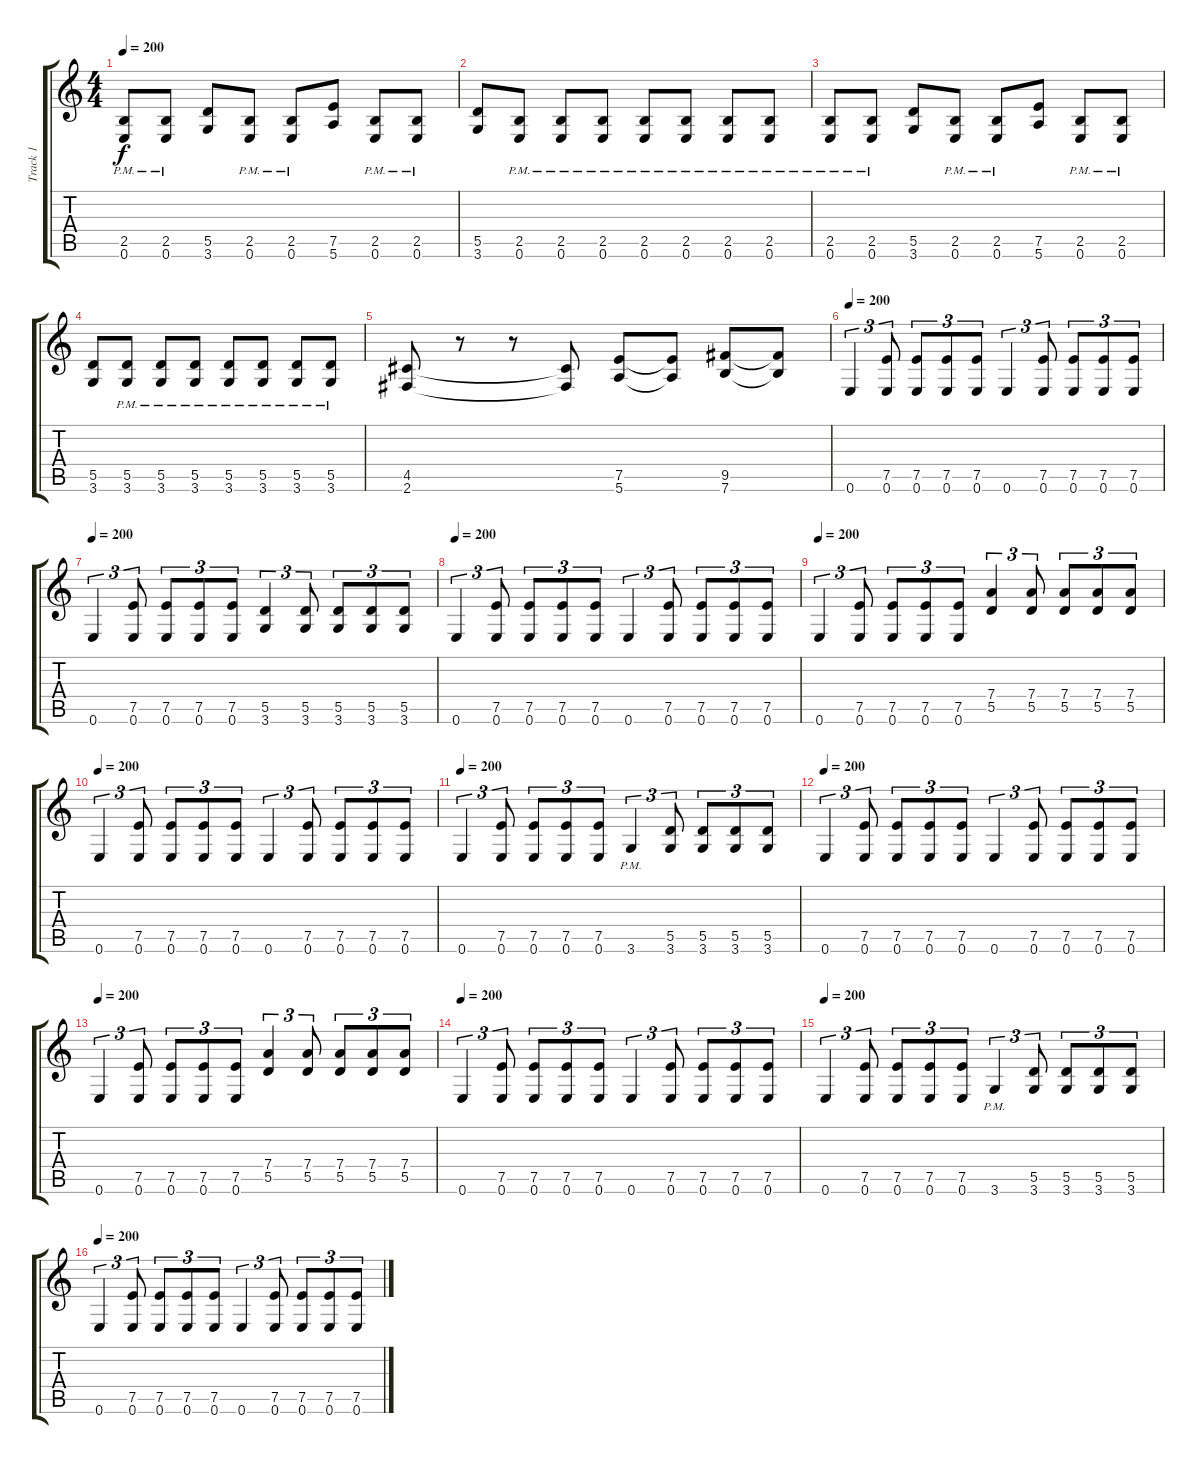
\track ("Track 1" "Track 1") {instrument distortionguitar}
\staff {score tabs}
\tuning (E4 B3 G3 D3 A2 E2) {hide}
\ts (4 4)
\tempo 200
\clef g2
\ks c
(2.5{pm} 0.6).8{dy f} (2.5{pm} 0.6).8 (5.5 3.6).8 (2.5{pm} 0.6).8 (2.5{pm} 0.6).8 (7.5 5.6).8 (2.5{pm} 0.6).8 (2.5{pm} 0.6).8 |
(5.5 3.6).8 (2.5{pm} 0.6).8 (2.5{pm} 0.6).8 (2.5{pm} 0.6).8 (2.5{pm} 0.6).8 (2.5{pm} 0.6).8 (2.5{pm} 0.6).8 (2.5{pm} 0.6).8 |
(2.5{pm} 0.6).8 (2.5{pm} 0.6).8 (5.5 3.6).8 (2.5{pm} 0.6).8 (2.5{pm} 0.6).8 (7.5 5.6).8 (2.5{pm} 0.6).8 (2.5{pm} 0.6).8 |
(5.5 3.6).8 (5.5{pm} 3.6{pm}).8 (5.5{pm} 3.6{pm}).8 (5.5{pm} 3.6{pm}).8 (5.5{pm} 3.6{pm}).8 (5.5{pm} 3.6{pm}).8 (5.5{pm} 3.6{pm}).8 (5.5{pm} 3.6{pm}).8 |
(4.5 2.6).8 r.8 r.8 (4.5{t} 2.6{t}).8 (7.5 5.6).8 (7.5{t} 5.6{t}).8 (9.5 7.6).8 (9.5{t} 7.6{t}).8 |
\tempo 200
0.6.4{tu (3 2)} (7.5 0.6).8{tu (3 2)} (7.5 0.6).8{tu (3 2)} (7.5 0.6).8{tu (3 2)} (7.5 0.6).8{tu (3 2)} 0.6.4{tu (3 2)} (7.5 0.6).8{tu (3 2)} (7.5 0.6).8{tu (3 2)} (7.5 0.6).8{tu (3 2)} (7.5 0.6).8{tu (3 2)} |
\tempo 200
0.6.4{tu (3 2)} (7.5 0.6).8{tu (3 2)} (7.5 0.6).8{tu (3 2)} (7.5 0.6).8{tu (3 2)} (7.5 0.6).8{tu (3 2)} (5.5 3.6).4{tu (3 2)} (5.5 3.6).8{tu (3 2)} (5.5 3.6).8{tu (3 2)} (5.5 3.6).8{tu (3 2)} (5.5 3.6).8{tu (3 2)} |
\tempo 200
0.6.4{tu (3 2)} (7.5 0.6).8{tu (3 2)} (7.5 0.6).8{tu (3 2)} (7.5 0.6).8{tu (3 2)} (7.5 0.6).8{tu (3 2)} 0.6.4{tu (3 2)} (7.5 0.6).8{tu (3 2)} (7.5 0.6).8{tu (3 2)} (7.5 0.6).8{tu (3 2)} (7.5 0.6).8{tu (3 2)} |
\tempo 200
0.6.4{tu (3 2)} (7.5 0.6).8{tu (3 2)} (7.5 0.6).8{tu (3 2)} (7.5 0.6).8{tu (3 2)} (7.5 0.6).8{tu (3 2)} (7.4 5.5).4{tu (3 2)} (7.4 5.5).8{tu (3 2)} (7.4 5.5).8{tu (3 2)} (7.4 5.5).8{tu (3 2)} (7.4 5.5).8{tu (3 2)} |
\tempo 200
0.6.4{tu (3 2)} (7.5 0.6).8{tu (3 2)} (7.5 0.6).8{tu (3 2)} (7.5 0.6).8{tu (3 2)} (7.5 0.6).8{tu (3 2)} 0.6.4{tu (3 2)} (7.5 0.6).8{tu (3 2)} (7.5 0.6).8{tu (3 2)} (7.5 0.6).8{tu (3 2)} (7.5 0.6).8{tu (3 2)} |
\tempo 200
0.6.4{tu (3 2)} (7.5 0.6).8{tu (3 2)} (7.5 0.6).8{tu (3 2)} (7.5 0.6).8{tu (3 2)} (7.5 0.6).8{tu (3 2)} 3.6{pm}.4{tu (3 2)} (5.5 3.6).8{tu (3 2)} (5.5 3.6).8{tu (3 2)} (5.5 3.6).8{tu (3 2)} (5.5 3.6).8{tu (3 2)} |
\tempo 200
0.6.4{tu (3 2)} (7.5 0.6).8{tu (3 2)} (7.5 0.6).8{tu (3 2)} (7.5 0.6).8{tu (3 2)} (7.5 0.6).8{tu (3 2)} 0.6.4{tu (3 2)} (7.5 0.6).8{tu (3 2)} (7.5 0.6).8{tu (3 2)} (7.5 0.6).8{tu (3 2)} (7.5 0.6).8{tu (3 2)} |
\tempo 200
0.6.4{tu (3 2)} (7.5 0.6).8{tu (3 2)} (7.5 0.6).8{tu (3 2)} (7.5 0.6).8{tu (3 2)} (7.5 0.6).8{tu (3 2)} (7.4 5.5).4{tu (3 2)} (7.4 5.5).8{tu (3 2)} (7.4 5.5).8{tu (3 2)} (7.4 5.5).8{tu (3 2)} (7.4 5.5).8{tu (3 2)} |
\tempo 200
0.6.4{tu (3 2)} (7.5 0.6).8{tu (3 2)} (7.5 0.6).8{tu (3 2)} (7.5 0.6).8{tu (3 2)} (7.5 0.6).8{tu (3 2)} 0.6.4{tu (3 2)} (7.5 0.6).8{tu (3 2)} (7.5 0.6).8{tu (3 2)} (7.5 0.6).8{tu (3 2)} (7.5 0.6).8{tu (3 2)} |
\tempo 200
0.6.4{tu (3 2)} (7.5 0.6).8{tu (3 2)} (7.5 0.6).8{tu (3 2)} (7.5 0.6).8{tu (3 2)} (7.5 0.6).8{tu (3 2)} 3.6{pm}.4{tu (3 2)} (5.5 3.6).8{tu (3 2)} (5.5 3.6).8{tu (3 2)} (5.5 3.6).8{tu (3 2)} (5.5 3.6).8{tu (3 2)} |
\tempo 200
0.6.4{tu (3 2)} (7.5 0.6).8{tu (3 2)} (7.5 0.6).8{tu (3 2)} (7.5 0.6).8{tu (3 2)} (7.5 0.6).8{tu (3 2)} 0.6.4{tu (3 2)} (7.5 0.6).8{tu (3 2)} (7.5 0.6).8{tu (3 2)} (7.5 0.6).8{tu (3 2)} (7.5 0.6).8{tu (3 2)}
